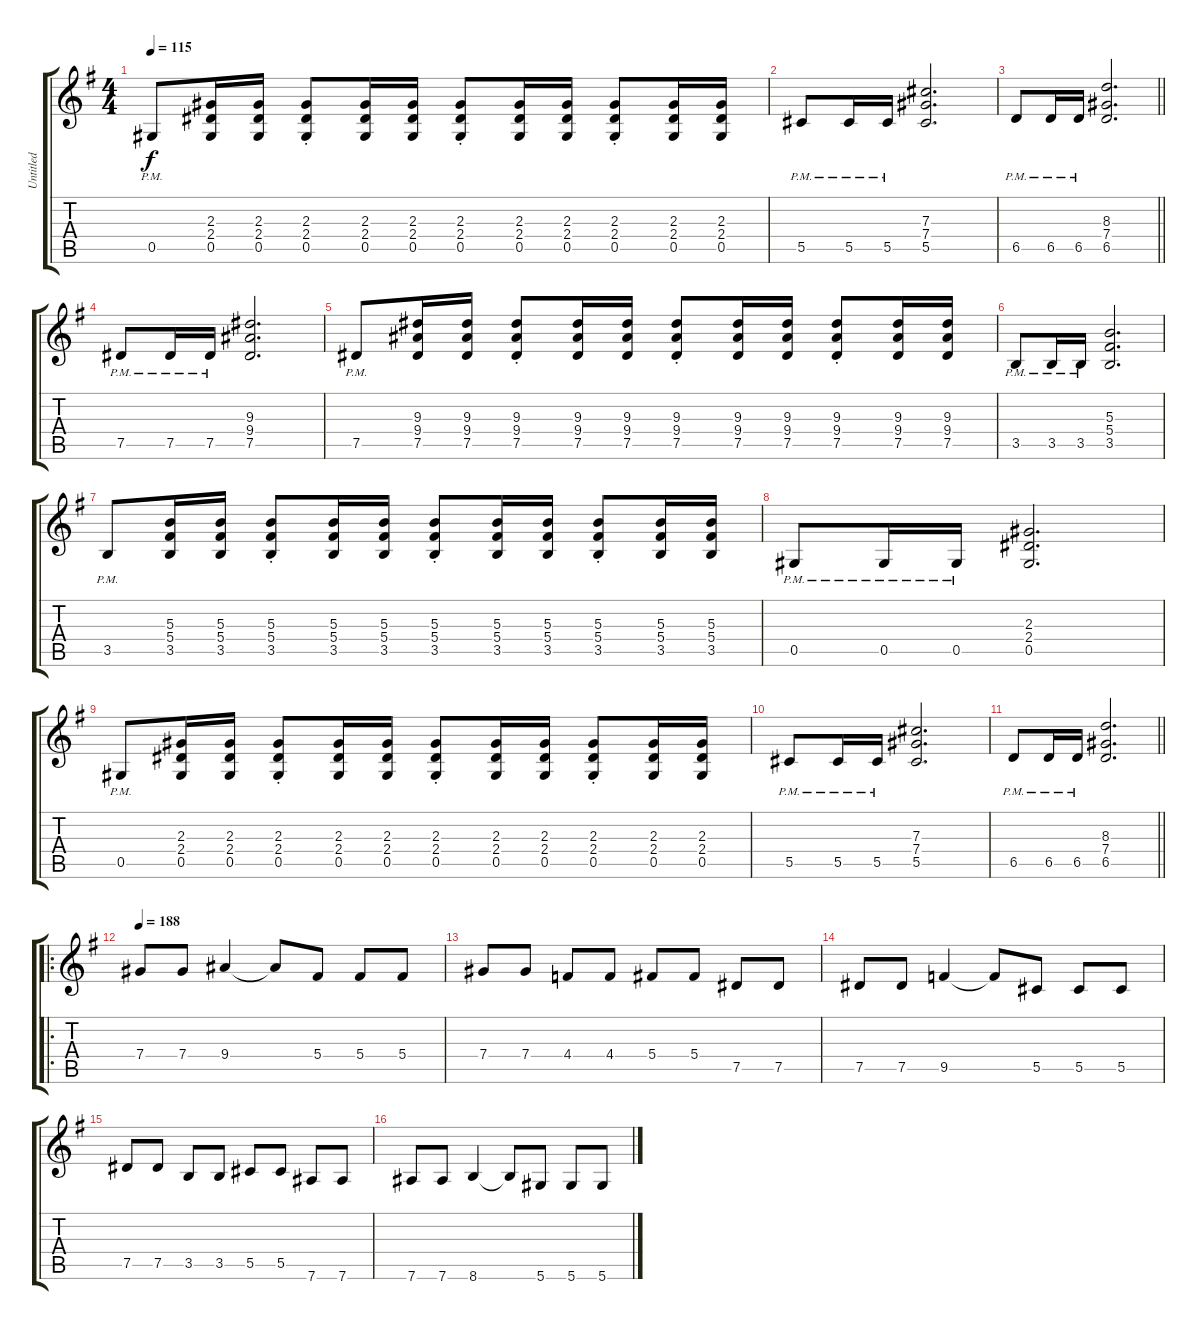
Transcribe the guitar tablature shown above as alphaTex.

\track ("Untitled" "Untitled") {instrument distortionguitar}
\staff {score tabs}
\tuning (Eb4 Bb3 Gb3 Db3 Ab2 Eb2) {hide}
\ts (4 4)
\tempo 115
\clef g2
\ks g
0.5{pm}.8{dy f} (2.3 2.4 0.5).16 (2.3 2.4 0.5).16 (2.3{st} 2.4{st} 0.5{st}).8 (2.3 2.4 0.5).16 (2.3 2.4 0.5).16 (2.3{st} 2.4{st} 0.5{st}).8 (2.3 2.4 0.5).16 (2.3 2.4 0.5).16 (2.3{st} 2.4{st} 0.5{st}).8 (2.3 2.4 0.5).16 (2.3 2.4 0.5).16 |
5.5{pm}.8 5.5{pm}.16 5.5{pm}.16 (7.3 7.4 5.5).2{d} |
\barLineRight lightlight
6.5{pm}.8 6.5{pm}.16 6.5{pm}.16 (8.3 7.4 6.5).2{d} |
7.5{pm}.8 7.5{pm}.16 7.5{pm}.16 (9.3 9.4 7.5).2{d} |
7.5{pm}.8 (9.3 9.4 7.5).16 (9.3 9.4 7.5).16 (9.3{st} 9.4{st} 7.5{st}).8 (9.3 9.4 7.5).16 (9.3 9.4 7.5).16 (9.3{st} 9.4{st} 7.5{st}).8 (9.3 9.4 7.5).16 (9.3 9.4 7.5).16 (9.3{st} 9.4{st} 7.5{st}).8 (9.3 9.4 7.5).16 (9.3 9.4 7.5).16 |
3.5{pm}.8 3.5{pm}.16 3.5{pm}.16 (5.3 5.4 3.5).2{d} |
3.5{pm}.8 (5.3 5.4 3.5).16 (5.3 5.4 3.5).16 (5.3{st} 5.4{st} 3.5{st}).8 (5.3 5.4 3.5).16 (5.3 5.4 3.5).16 (5.3{st} 5.4{st} 3.5{st}).8 (5.3 5.4 3.5).16 (5.3 5.4 3.5).16 (5.3{st} 5.4{st} 3.5{st}).8 (5.3 5.4 3.5).16 (5.3 5.4 3.5).16 |
0.5{pm}.8 0.5{pm}.16 0.5{pm}.16 (2.3 2.4 0.5).2{d} |
0.5{pm}.8 (2.3 2.4 0.5).16 (2.3 2.4 0.5).16 (2.3{st} 2.4{st} 0.5{st}).8 (2.3 2.4 0.5).16 (2.3 2.4 0.5).16 (2.3{st} 2.4{st} 0.5{st}).8 (2.3 2.4 0.5).16 (2.3 2.4 0.5).16 (2.3{st} 2.4{st} 0.5{st}).8 (2.3 2.4 0.5).16 (2.3 2.4 0.5).16 |
5.5{pm}.8 5.5{pm}.16 5.5{pm}.16 (7.3 7.4 5.5).2{d} |
\barLineRight lightlight
6.5{pm}.8 6.5{pm}.16 6.5{pm}.16 (8.3 7.4 6.5).2{d} |
\ro
\tempo 188
7.4.8 7.4.8 9.4.4 9.4{t}.8 5.4.8 5.4.8 5.4.8 |
7.4.8 7.4.8 4.4.8 4.4.8 5.4.8 5.4.8 7.5.8 7.5.8 |
7.5.8 7.5.8 9.5.4 9.5{t}.8 5.5.8 5.5.8 5.5.8 |
7.5.8 7.5.8 3.5.8 3.5.8 5.5.8 5.5.8 7.6.8 7.6.8 |
7.6.8 7.6.8 8.6.4 8.6{t}.8 5.6.8 5.6.8 5.6.8
